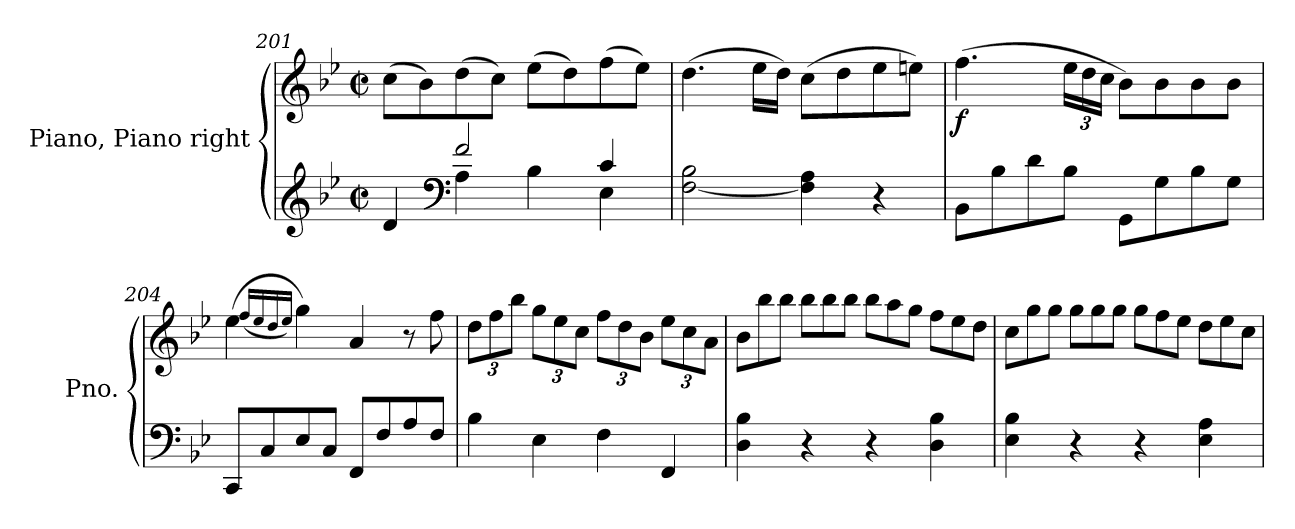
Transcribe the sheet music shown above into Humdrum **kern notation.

**kern	**kern	**dynam
*part1	*part1	*part1
*staff2	*staff1	*staff1/2
*I"Piano, Piano right	*	*
*I'Pno.	*	*
*clefG2	*clefG2	*
*k[b-e-]	*k[b-e-]	*
*M2/2	*M2/2	*
*met(c|)	*met(c|)	*
=201	=201	=201
*^	*	*
4d/	4ryy	(>8cc\L	.
.	.	8b-\)	.
*clefF4	*	*	*
2f/	4A\	(>8dd\	.
.	.	8cc\J)	.
.	4B-\	(>8ee-\L	.
.	.	8dd\)	.
4c/	4E-\	(>8ff\	.
.	.	8ee-\J)	.
*v	*v	*	*
=202	=202	=202
[2F\ 2B-\	(>4.dd\	.
.	16ee-\LL	.
.	16dd\JJ)	.
4F\] 4A\	(>8cc\L	.
.	8dd\	.
4r	8ee-\	.
.	8een\J)	.
=203	=203	=203
!	!	!LO:DY:b
8BB-\L	(>4.ff\	f
8B-\	.	.
8d\	.	.
*	*Xbrackettup	*
8B-\J	24ee-\LL	.
.	24dd\	.
.	24cc\JJ	.
8GG\L	8b-\L)	.
8G\	8b-\	.
8B-\	8b-\	.
8G\J	8b-\J	.
=204	=204	=204
8CC/L	(>4ee-\	.
8C/	.	.
.	(<16qff/LL	.
.	16qee-/	.
.	16qdd/	.
.	16qee-/JJ)	.
8E-/	4gg\)	.
8C/J	.	.
8FF/L	4a/	.
8F/	.	.
8A/	8r	.
8F/J	8ff\	.
=205	=205	=205
4B-\	12dd\L	.
.	12ff\	.
.	12bb-\J	.
4E-\	12gg\L	.
.	12ee-\	.
.	12cc\J	.
4F\	12ff\L	.
.	12dd\	.
.	12b-\J	.
4FF/	12ee-\L	.
.	12cc\	.
.	12a\J	.
=206	=206	=206
*	*Xtuplet	*
4D\ 4B-\	12b-\L	.
.	12bb-\	.
.	12bb-\J	.
4r	12bb-\L	.
.	12bb-\	.
.	12bb-\J	.
4r	12bb-\L	.
.	12aa\	.
.	12gg\J	.
4D\ 4B-\	12ff\L	.
.	12ee-\	.
.	12dd\J	.
=207	=207	=207
4E-\ 4B-\	12cc\L	.
.	12gg\	.
.	12gg\J	.
4r	12gg\L	.
.	12gg\	.
.	12gg\J	.
4r	12gg\L	.
.	12ff\	.
.	12ee-\J	.
4E-\ 4A\	12dd\L	.
.	12ee-\	.
.	12cc\J	.
=	=	=
*-	*-	*-
